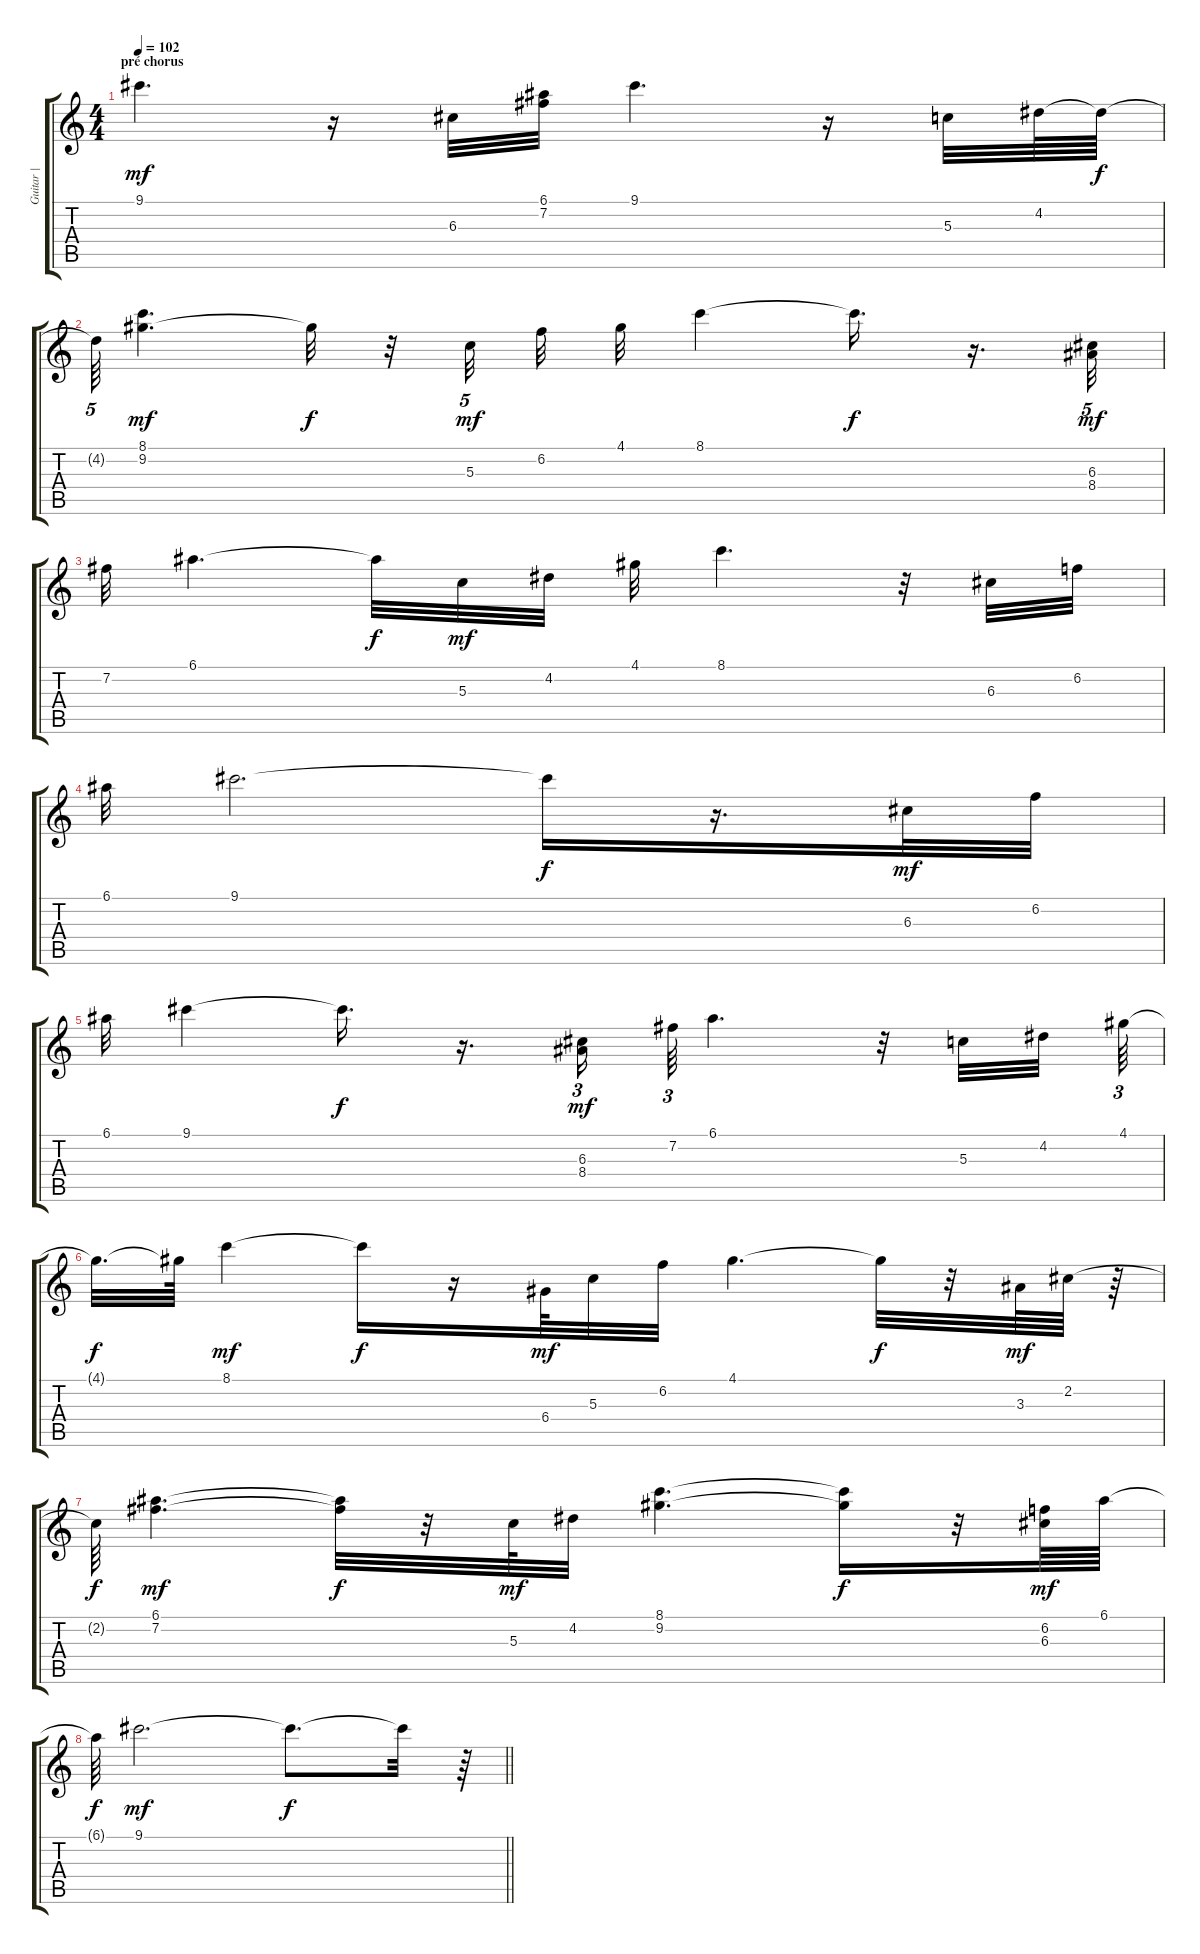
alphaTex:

\track ("Guitar |" "Guitar |") {instrument electricguitarjazz}
\staff {score tabs}
\tuning (E4 B3 G3 D3 A2 E2) {hide}
\ts (4 4)
\section ("" "pré chorus")
\tempo 102
\clef g2
\ks c
9.1.4{d dy mf} r.16 6.3.32 (6.1 7.2).32 9.1.4{d} r.16 5.3.32 4.2.64 4.2{t}.64{dy f} |
4.2{t}.64{tu (5 4)} (8.1 9.2).4{d dy mf} 9.2{t}.32{dy f} r.32 5.3.32{tu (5 4) dy mf} 6.2.32 4.1.32 8.1.4 8.1{t}.16{d dy f} r.16{d} (6.3 8.4).32{tu (5 4) dy mf} |
7.2.32 6.1.4{d} 6.1{t}.32{dy f} 5.3.32{dy mf} 4.2.32 4.1.32 8.1.4{d} r.32 6.3.32 6.2.32 |
6.1.32 9.1.2{d} 9.1{t}.16{dy f} r.16{d} 6.3.32{dy mf} 6.2.32 |
6.1.32 9.1.4 9.1{t}.16{d dy f} r.16{d} (6.3 8.4).16{tu (3 2) dy mf} 7.2.64{tu (3 2)} 6.1.4{d} r.32 5.3.32 4.2.32{beam splitsecondary} 4.1.64{tu (3 2)} |
4.1{t}.32{d dy f} 4.1{t}.64 8.1.4{dy mf} 8.1{t}.16{dy f} r.16 6.4.64{dy mf} 5.3.32 6.2.32 4.1.4{d} 4.1{t}.32{dy f} r.32 3.3.64{dy mf} 2.2.64 r.64 |
2.2{t}.64{dy f} (6.1 7.2).4{d dy mf} (6.1{t} 7.2{t}).32{dy f} r.32 5.3.64{dy mf} 4.2.32 (8.1 9.2).4{d} (8.1{t} 9.2{t}).16{dy f} r.32 (6.2 6.3).64{dy mf} 6.1.64 |
\barLineRight lightlight
6.1{t}.64{dy f} 9.1.2{d dy mf} 9.1{t}.8{d dy f} 9.1{t}.32 r.64
